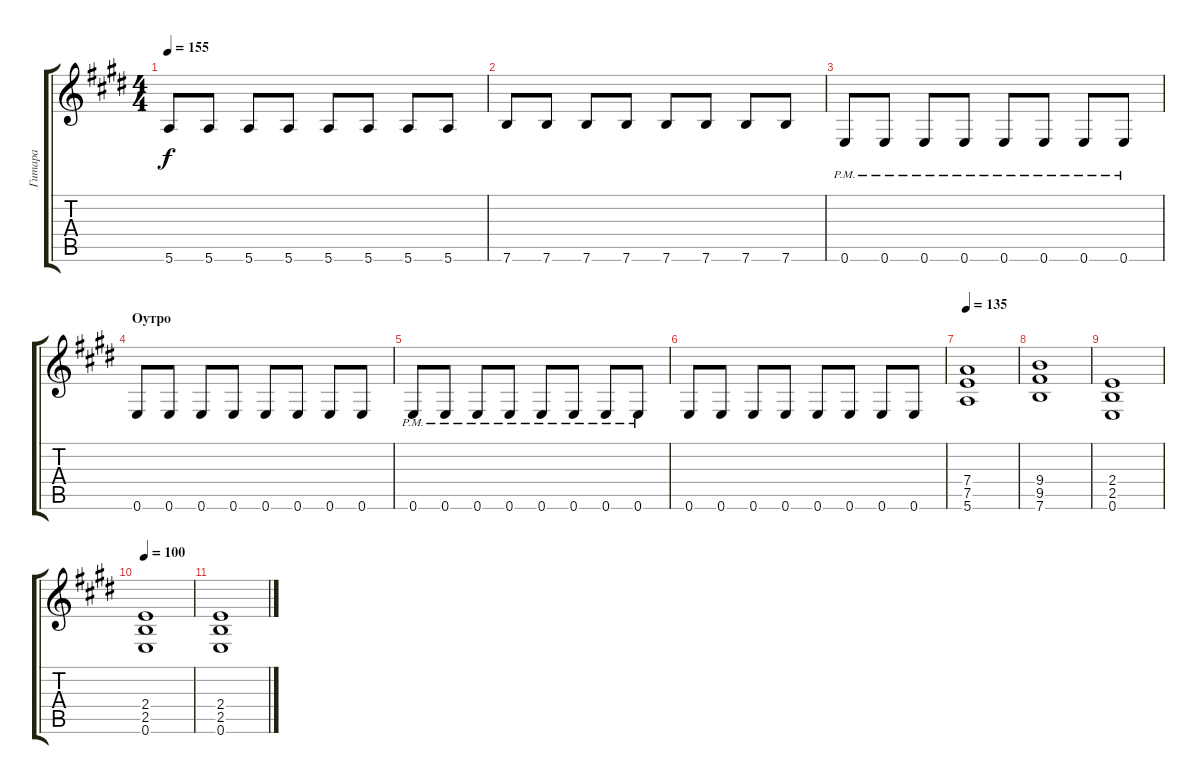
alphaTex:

\track ("Гитара" "Гитара") {instrument acousticguitarsteel}
\staff {score tabs}
\tuning (E4 B3 G3 D3 A2 E2) {hide}
\ts (4 4)
\tempo 155
\clef g2
\ks e
5.6.8{dy f} 5.6.8 5.6.8 5.6.8 5.6.8 5.6.8 5.6.8 5.6.8 |
7.6.8 7.6.8 7.6.8 7.6.8 7.6.8 7.6.8 7.6.8 7.6.8 |
0.6{pm}.8 0.6{pm}.8 0.6{pm}.8 0.6{pm}.8 0.6{pm}.8 0.6{pm}.8 0.6{pm}.8 0.6{pm}.8 |
\section ("" "Оутро")
0.6.8 0.6.8 0.6.8 0.6.8 0.6.8 0.6.8 0.6.8 0.6.8 |
0.6{pm}.8 0.6{pm}.8 0.6{pm}.8 0.6{pm}.8 0.6{pm}.8 0.6{pm}.8 0.6{pm}.8 0.6{pm}.8 |
0.6.8 0.6.8 0.6.8 0.6.8 0.6.8 0.6.8 0.6.8 0.6.8 |
\tempo 135
(7.4 7.5 5.6).1 |
(9.4 9.5 7.6).1 |
(2.4 2.5 0.6).1 |
\tempo 100
(2.4 2.5 0.6).1 |
(2.4 2.5 0.6).1
